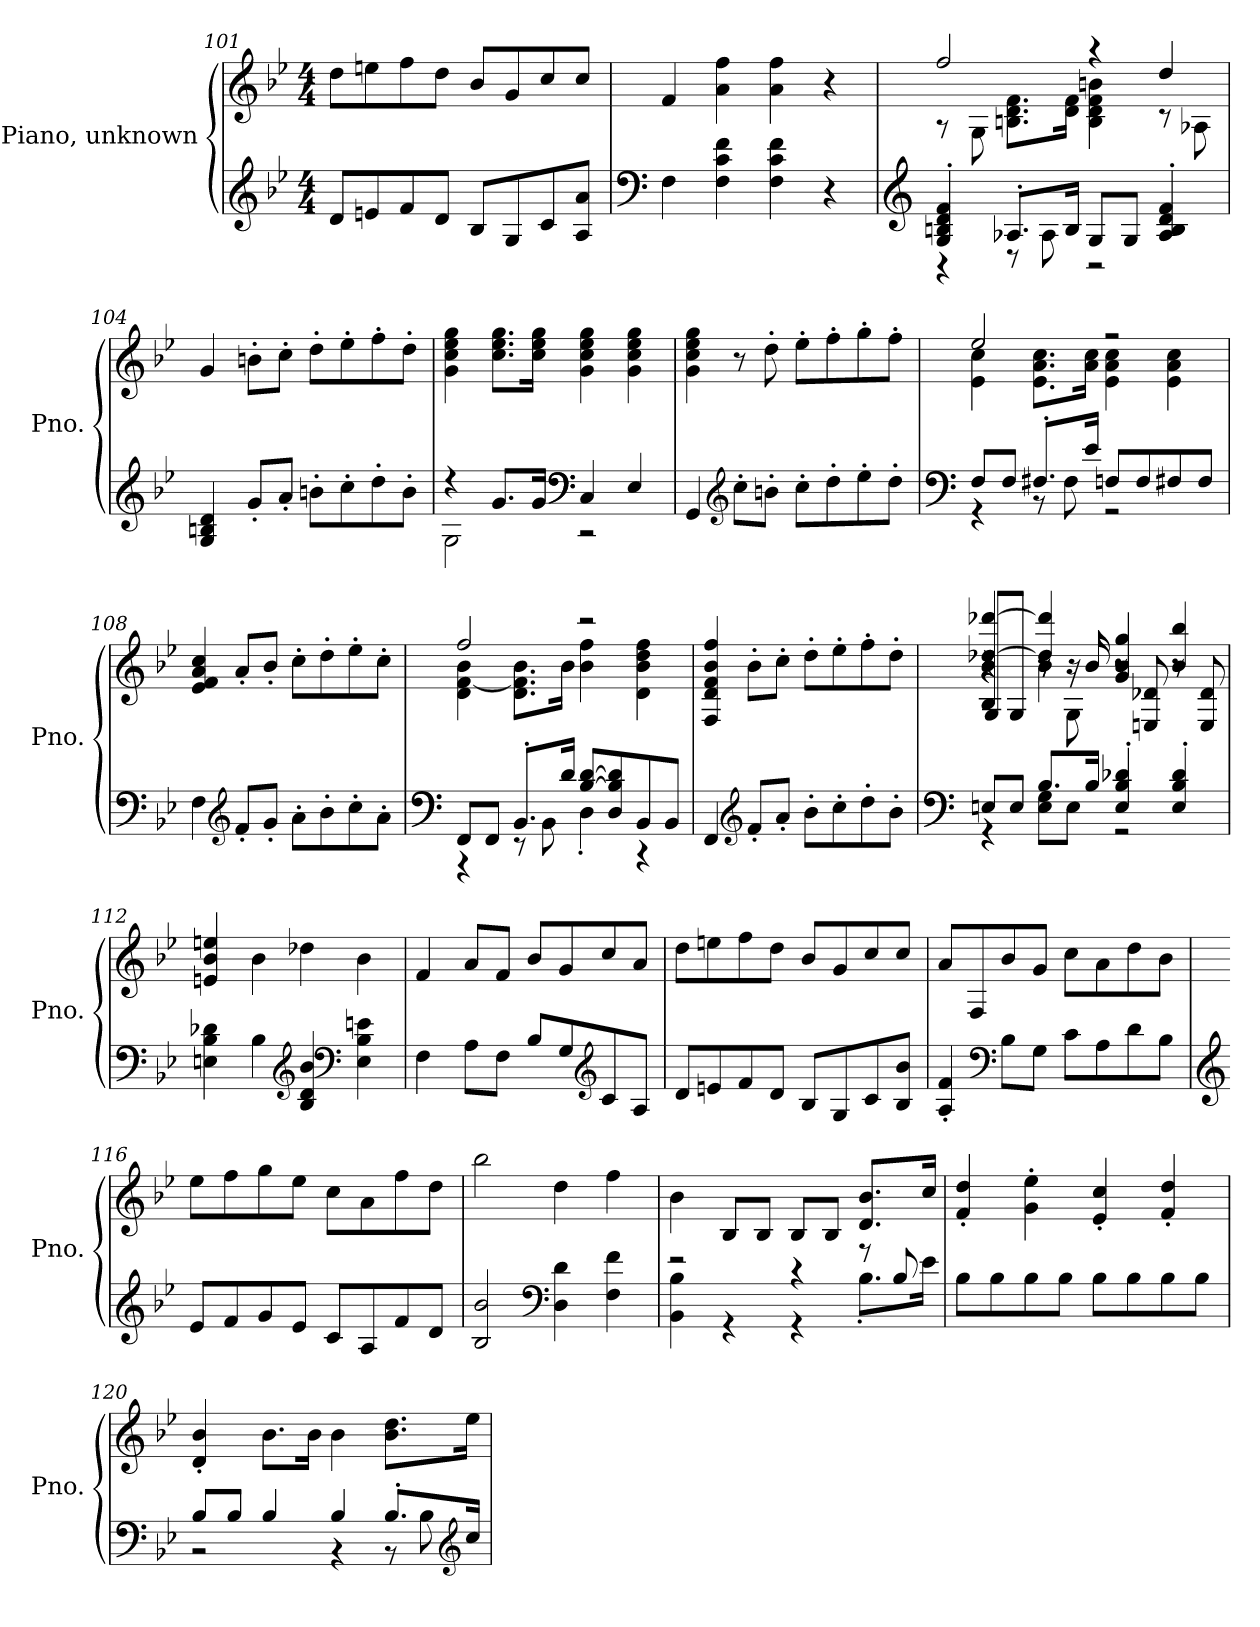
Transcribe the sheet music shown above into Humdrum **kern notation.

**kern	**kern
*part1	*part1
*staff2	*staff1
*I"Piano, unknown	*
*I'Pno.	*
!!LO:PB:g=z
*clefG2	*clefG2
*k[b-e-]	*k[b-e-]
*M4/4	*M4/4
=101	=101
8d/L	8dd\L
8en/	8een\
8f/	8ff\
8d/J	8dd\J
8B-/L	8b-/L
8G/	8g/
8c/	8cc/
8A/ 8a/J	8cc/J
=102	=102
*clefF4	*
4F\	4f/
4F\ 4c\ 4f\	4a\ 4ff\
4F\ 4c\ 4f\	4a\ 4ff\
4r	4r
=103	=103
*clefG2	*
*^	*^
4G/' 4Bn/' 4d/' 4f/'	4r	2ff/	8r
.	.	.	8G\
8.A-X'/L	8r	.	8.Bn\ 8.d\ 8.f\L
.	8A-\	.	.
16B/Jk	.	.	16d\ 16f\Jk
8G/L	2r	4r	4B\ 4d\ 4f\ 4bn\
8G/J	.	.	.
4A-/' 4B/' 4d/' 4f/'	.	4dd/	8r
.	.	.	8A-X\
*v	*v	*	*
*	*v	*v
=104	=104
4G/ 4Bn/ 4d/	4g/
8g'/L	8bn'\L
8a'/J	8cc'\J
8bn'\L	8dd'\L
8cc'\	8ee-'\
8dd'\	8ff'\
8b'\J	8dd'\J
!!LO:LB:g=z
=105	=105
*^	*
4r	2G\	4g\ 4cc\ 4ee-\ 4gg\
8.g/L	.	8.cc\ 8.ee-\ 8.gg\L
16g/Jk	.	16cc\ 16ee-\ 16gg\Jk
*clefF4	*	*
4C/	2r	4g\ 4cc\ 4ee-\ 4gg\
4E-/	.	4g\ 4cc\ 4ee-\ 4gg\
*v	*v	*
=106	=106
4GG/	4g\ 4cc\ 4ee-\ 4gg\
*clefG2	*
8cc'\L	8r
8bn'\J	8dd'\
8cc'\L	8ee-'\L
8dd'\	8ff'\
8ee-'\	8gg'\
8dd'\J	8ff'\J
=107	=107
*clefF4	*
*^	*^
8F/L	4r	2ee-/	4e-\ 4cc\
8F/J	.	.	.
8.F#X'/L	8r	.	8.e-\ 8.a\ 8.cc\L
.	8F#\	.	.
16e-/Jk	.	.	16a\ 16cc\Jk
8Fn/L	2r	2r	4e-\ 4a\ 4cc\
8F/	.	.	.
8F#X/	.	.	4e-\ 4a\ 4cc\
8F#/J	.	.	.
*v	*v	*	*
*	*v	*v
=108	=108
4F\	4e-/ 4f/ 4a/ 4cc/
*clefG2	*
8f'/L	8a'/L
8g'/J	8b-'/J
8a'\L	8cc'\L
8b-'\	8dd'\
8cc'\	8ee-'\
8a'\J	8cc'\J
!!LO:LB:g=z
=109	=109
*clefF4	*
*^	*^
8FF/L	4r	2ff/	4d\ [4f\ 4b-\
8FF/J	.	.	.
8.BB-'/L	8r	.	8.d\ 8.f\] 8.b-\L
.	8BB-\	.	.
16d/Jk	.	.	16b-\Jk
[8B-/ [8d/L	4D'\	2r	4b-\ 4ff\
8D/ 8B-/] 8d/]	.	.	.
8BB-/	4r	.	4d\ 4b-\ 4dd\ 4ff\
8BB-/J	.	.	.
*v	*v	*	*
*	*v	*v
=110	=110
4FF/	4F/ 4d/ 4f/ 4b-/ 4ff/
*clefG2	*
8f'/L	8b-'\L
8a'/J	8cc'\J
8b-'\L	8dd'\L
8cc'\	8ee-'\
8dd'\	8ff'\
8b-'\J	8dd'\J
=111	=111
*clefF4	*
*^	*^
*	*	*	*^
*	*	*	*	*^
8En/L	4r	4B-/ 4b-/ [4dd-X/ [4ddd-X/	4r	8G/L	4r
8E/J	.	.	.	8G/J	.
8.B-/L	8E\ 8G\L	4dd-/] 4ddd-/]	4b-\	8r	8r
.	8E\J	.	.	16r	8G\
16B-/Jk	.	.	.	16b-/	.
4E/' 4B-/' 4d-X/'	2r	4g/ 4b-/ 4gg/	2r	8r	2r
.	.	.	.	8En/ 8d-X/	.
4E/' 4B-/' 4d-/'	.	4b-/ 4bb-/	.	8r	.
.	.	.	.	8E/ 8d-/	.
*v	*v	*	*	*	*
*	*v	*v	*v	*v
=112	=112
4En\ 4B-\ 4d-X\	4en/ 4b-/ 4een/
4B-\	4b-\
*clefG2	*
4B-/ 4d-/ 4b-/	4dd-X\
*clefF4	*
4E\ 4B-\ 4en\	4b-\
!!LO:LB:g=z
=113	=113
4F\	4f/
8A\L	8a/L
8F\J	8f/J
8B-/L	8b-/L
8G/	8g/
*clefG2	*
8c/	8cc/
8A/J	8a/J
=114	=114
8d/L	8dd\L
8en/	8een\
8f/	8ff\
8d/J	8dd\J
8B-/L	8b-/L
8G/	8g/
8c/	8cc/
8B-/ 8b-/J	8cc/J
=115	=115
4A/' 4f/'	8a/L
.	8F/
*clefF4	*
8B-\L	8b-/
8G\J	8g/J
8c\L	8cc\L
8A\	8a\
8d\	8dd\
8B-\J	8b-\J
=116	=116
*clefG2	*
8e-/L	8ee-\L
8f/	8ff\
8g/	8gg\
8e-/J	8ee-\J
8c/L	8cc\L
8A/	8a\
8f/	8ff\
8d/J	8dd\J
!!LO:LB:g=z
=117	=117
2B-/ 2b-/	2bb-\
*clefF4	*
4D\ 4d\	4dd\
4F\ 4f\	4ff\
=118	=118
*^	*
2r	4BB-\ 4B-\	4b-\
.	4r	8B-/L
.	.	8B-/J
4r	4r	8B-/L
.	.	8B-/J
8r	8.B-'\L	8.d/ 8.b-/L
8B-/	.	.
.	16e-\Jk	16cc/Jk
*v	*v	*
=119	=119
8B-\L	4f/' 4dd/'
8B-\	.
8B-\	4g\' 4ee-\'
8B-\J	.
8B-\L	4e-/' 4cc/'
8B-\	.
8B-\	4f/' 4dd/'
8B-\J	.
=120	=120
*^	*
8B-/L	2r	4d/' 4b-/'
8B-/J	.	.
4B-/	.	8.b-\L
.	.	16b-\Jk
4B-/	4r	4b-\
8.B-'/L	8r	8.b-\ 8.dd\L
.	8B-\	.
*clefG2	*	*
16cc/Jk	.	16ee-\Jk
*v	*v	*
=	=
*-	*-
